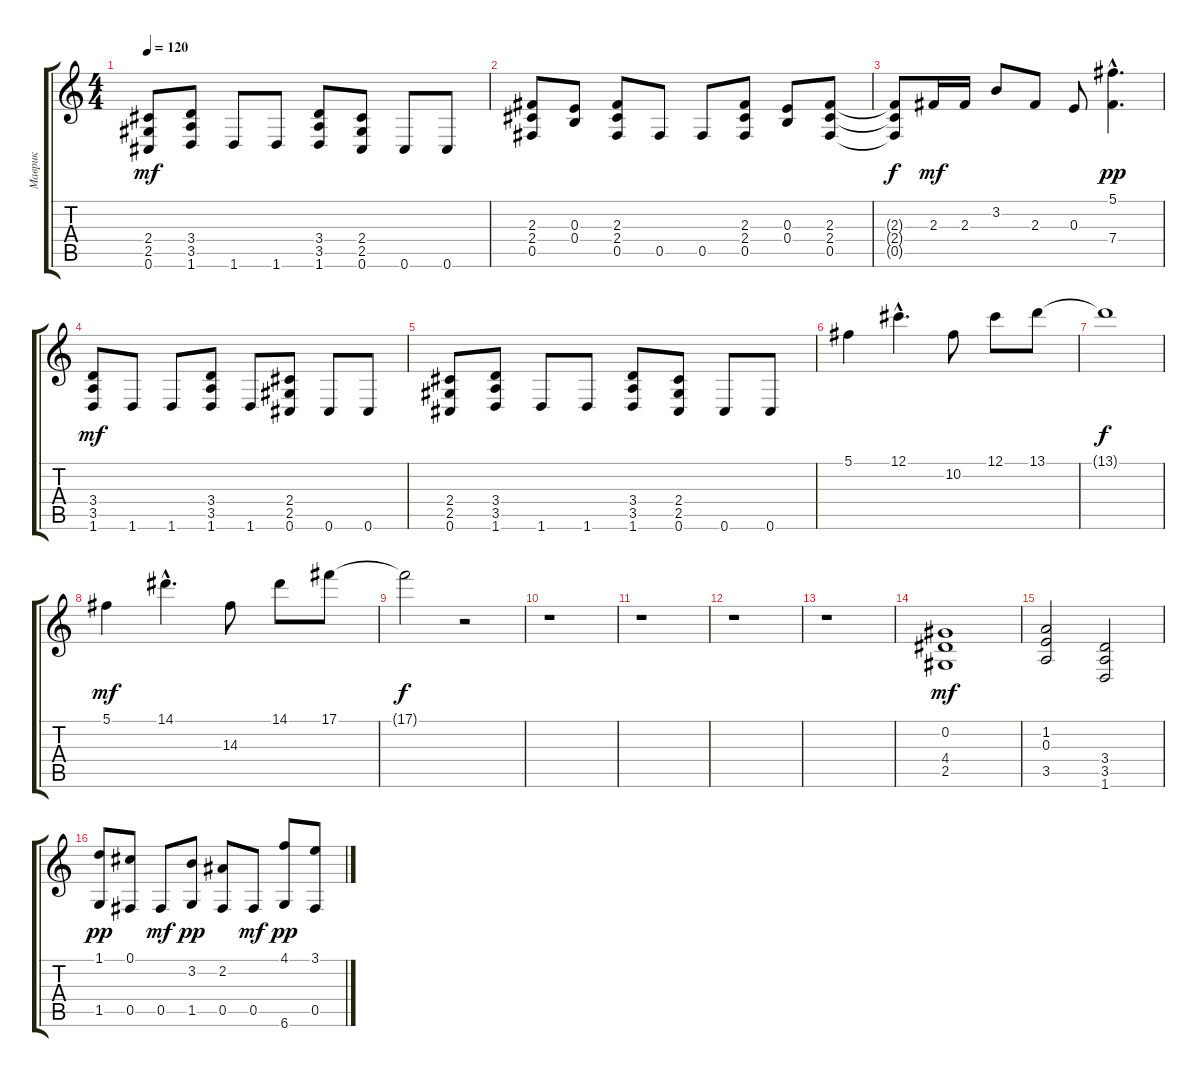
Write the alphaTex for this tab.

\track ("Маврик" "Маврик") {instrument distortionguitar}
\staff {score tabs}
\tuning (Db4 Ab3 E3 B2 Gb2 Db2) {hide}
\ts (4 4)
\tempo 120
\clef g2
\ks c
(2.4 2.5 0.6).8{dy mf} (3.4 3.5 1.6).8 1.6.8 1.6.8 (3.4 3.5 1.6).8 (2.4 2.5 0.6).8 0.6.8 0.6.8 |
(2.3 2.4 0.5).8 (0.3 0.4).8 (2.3 2.4 0.5).8 0.5.8 0.5.8 (2.3 2.4 0.5).8 (0.3 0.4).8 (2.3 2.4 0.5).8 |
(2.3{t} 2.4{t} 0.5{t}).8{dy f} 2.3.16{dy mf} 2.3.16 3.2.8 2.3.8 0.3.8 (5.1{hac} 7.4{hac}).4{d dy pp} |
(3.4 3.5 1.6).8{dy mf} 1.6.8 1.6.8 (3.4 3.5 1.6).8 1.6.8 (2.4 2.5 0.6).8 0.6.8 0.6.8 |
(2.4 2.5 0.6).8 (3.4 3.5 1.6).8 1.6.8 1.6.8 (3.4 3.5 1.6).8 (2.4 2.5 0.6).8 0.6.8 0.6.8 |
5.1.4 12.1{hac}.4{d} 10.2.8 12.1.8 13.1.8 |
13.1{t}.1{dy f} |
5.1.4{dy mf} 14.1{hac}.4{d} 14.3.8 14.1.8 17.1.8 |
17.1{t}.2{dy f} r.2 |
r.1 |
r.1 |
r.1 |
r.1 |
(0.2 4.4 2.5).1{dy mf} |
(1.2 0.3 3.5).2 (3.4 3.5 1.6).2 |
(1.1 1.5).8{dy pp} (0.1 0.5).8 0.5.8{dy mf} (3.2 1.5).8{dy pp} (2.2 0.5).8 0.5.8{dy mf} (4.1 6.6).8{dy pp} (3.1 0.5).8
